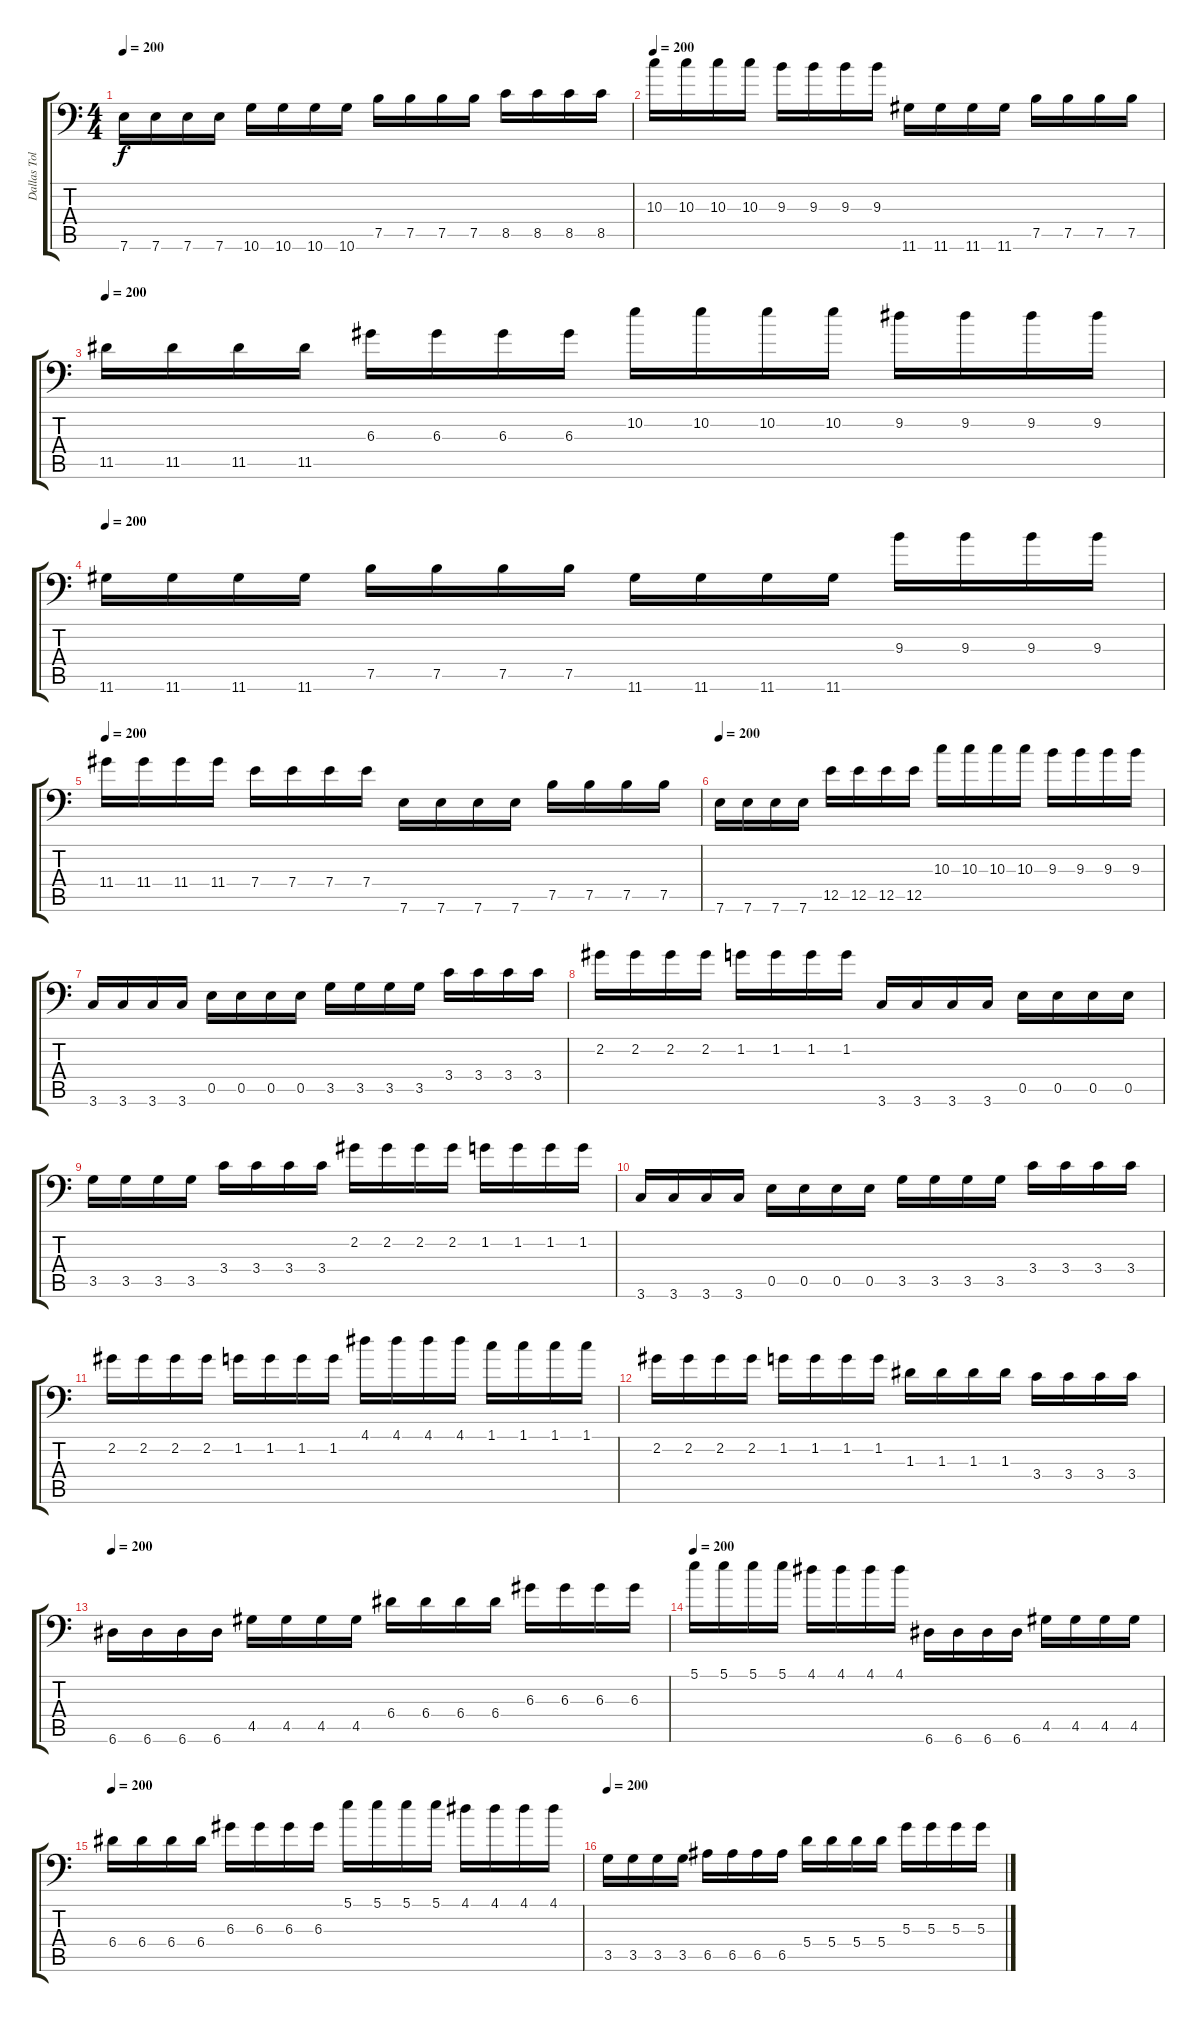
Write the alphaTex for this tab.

\track ("Dallas Toler-Wade (Lead)" "Dallas Tol") {instrument distortionguitar}
\staff {score tabs}
\tuning (B3 Gb3 D3 A2 E2 A1) {hide}
\ts (4 4)
\tempo 200
\clef f4
\ks c
7.6.16{dy f} 7.6.16 7.6.16 7.6.16 10.6.16 10.6.16 10.6.16 10.6.16 7.5.16 7.5.16 7.5.16 7.5.16 8.5.16 8.5.16 8.5.16 8.5.16 |
\tempo 200
10.3.16 10.3.16 10.3.16 10.3.16 9.3.16 9.3.16 9.3.16 9.3.16 11.6.16 11.6.16 11.6.16 11.6.16 7.5.16 7.5.16 7.5.16 7.5.16 |
\tempo 200
11.5.16 11.5.16 11.5.16 11.5.16 6.3.16 6.3.16 6.3.16 6.3.16 10.2.16 10.2.16 10.2.16 10.2.16 9.2.16 9.2.16 9.2.16 9.2.16 |
\tempo 200
11.6.16 11.6.16 11.6.16 11.6.16 7.5.16 7.5.16 7.5.16 7.5.16 11.6.16 11.6.16 11.6.16 11.6.16 9.3.16 9.3.16 9.3.16 9.3.16 |
\tempo 200
11.4.16 11.4.16 11.4.16 11.4.16 7.4.16 7.4.16 7.4.16 7.4.16 7.6.16 7.6.16 7.6.16 7.6.16 7.5.16 7.5.16 7.5.16 7.5.16 |
\tempo 200
7.6.16 7.6.16 7.6.16 7.6.16 12.5.16 12.5.16 12.5.16 12.5.16 10.3.16 10.3.16 10.3.16 10.3.16 9.3.16 9.3.16 9.3.16 9.3.16 |
3.6.16 3.6.16 3.6.16 3.6.16 0.5.16 0.5.16 0.5.16 0.5.16 3.5.16 3.5.16 3.5.16 3.5.16 3.4.16 3.4.16 3.4.16 3.4.16 |
2.2.16 2.2.16 2.2.16 2.2.16 1.2.16 1.2.16 1.2.16 1.2.16 3.6.16 3.6.16 3.6.16 3.6.16 0.5.16 0.5.16 0.5.16 0.5.16 |
3.5.16 3.5.16 3.5.16 3.5.16 3.4.16 3.4.16 3.4.16 3.4.16 2.2.16 2.2.16 2.2.16 2.2.16 1.2.16 1.2.16 1.2.16 1.2.16 |
3.6.16 3.6.16 3.6.16 3.6.16 0.5.16 0.5.16 0.5.16 0.5.16 3.5.16 3.5.16 3.5.16 3.5.16 3.4.16 3.4.16 3.4.16 3.4.16 |
2.2.16 2.2.16 2.2.16 2.2.16 1.2.16 1.2.16 1.2.16 1.2.16 4.1.16 4.1.16 4.1.16 4.1.16 1.1.16 1.1.16 1.1.16 1.1.16 |
2.2.16 2.2.16 2.2.16 2.2.16 1.2.16 1.2.16 1.2.16 1.2.16 1.3.16 1.3.16 1.3.16 1.3.16 3.4.16 3.4.16 3.4.16 3.4.16 |
\tempo 200
6.6.16 6.6.16 6.6.16 6.6.16 4.5.16 4.5.16 4.5.16 4.5.16 6.4.16 6.4.16 6.4.16 6.4.16 6.3.16 6.3.16 6.3.16 6.3.16 |
\tempo 200
5.1.16 5.1.16 5.1.16 5.1.16 4.1.16 4.1.16 4.1.16 4.1.16 6.6.16 6.6.16 6.6.16 6.6.16 4.5.16 4.5.16 4.5.16 4.5.16 |
\tempo 200
6.4.16 6.4.16 6.4.16 6.4.16 6.3.16 6.3.16 6.3.16 6.3.16 5.1.16 5.1.16 5.1.16 5.1.16 4.1.16 4.1.16 4.1.16 4.1.16 |
\tempo 200
3.5.16 3.5.16 3.5.16 3.5.16 6.5.16 6.5.16 6.5.16 6.5.16 5.4.16 5.4.16 5.4.16 5.4.16 5.3.16 5.3.16 5.3.16 5.3.16
